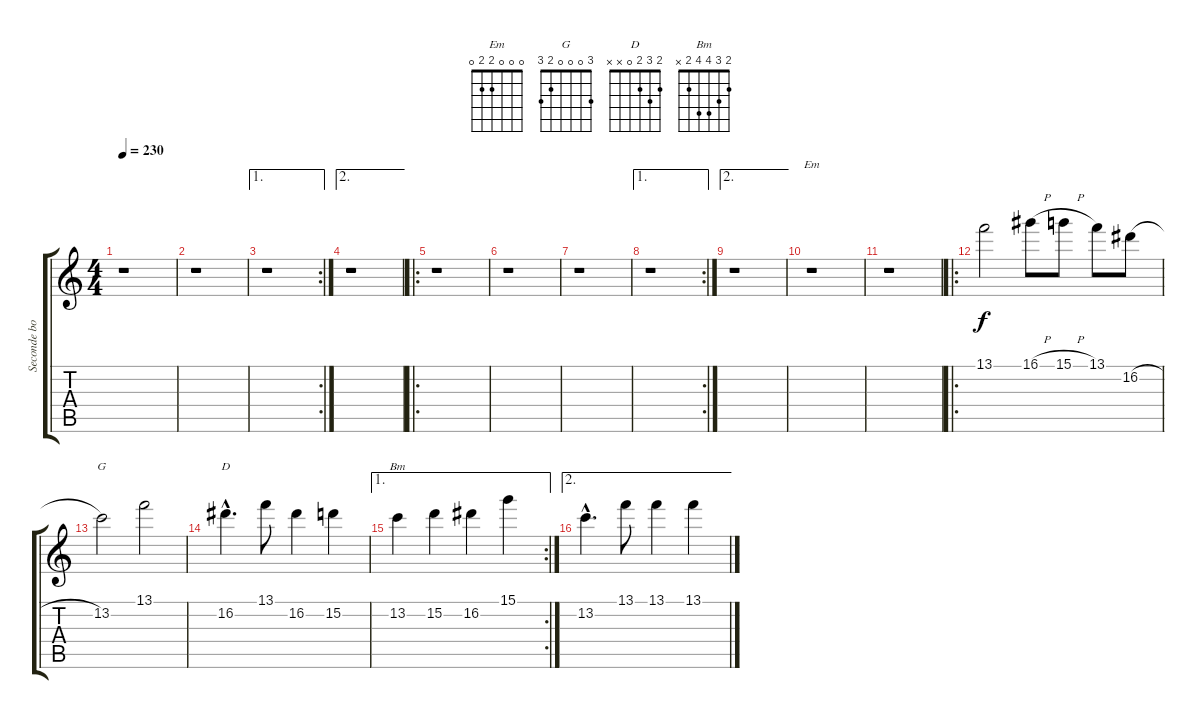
\track ("Seconde bombarde" "Seconde bo") {instrument overdrivenguitar}
\staff {score tabs}
\tuning (E4 B3 G3 D3 A2 E2) {hide}
\chord ("Em" 0 0 0 2 2 0)
\chord ("G" 3 0 0 0 2 3)
\chord ("D" 2 3 2 0 x x)
\chord ("Bm" 2 3 4 4 2 x)
\ts (4 4)
\tempo 230
\clef g2
\ks c
r.1{dy f} |
r.1 |
\ae 1
\rc 2
r.1 |
\ae 2
r.1 |
\ro
r.1 |
r.1 |
r.1 |
\ae 1
\rc 2
r.1 |
\ae 2
r.1 |
r.1{ch "Em"} |
r.1 |
\ro
13.1.2 16.1{h}.8 15.1{h}.8 13.1.8 16.2{h}.8 |
13.2.2{ch "G"} 13.1.2 |
16.2{hac}.4{d ch "D"} 13.1.8 16.2.4 15.2.4 |
\ae 1
\rc 2
13.2.4{ch "Bm"} 15.2.4 16.2.4 15.1.4 |
\ae 2
13.2{hac}.4{d} 13.1.8 13.1.4 13.1.4
